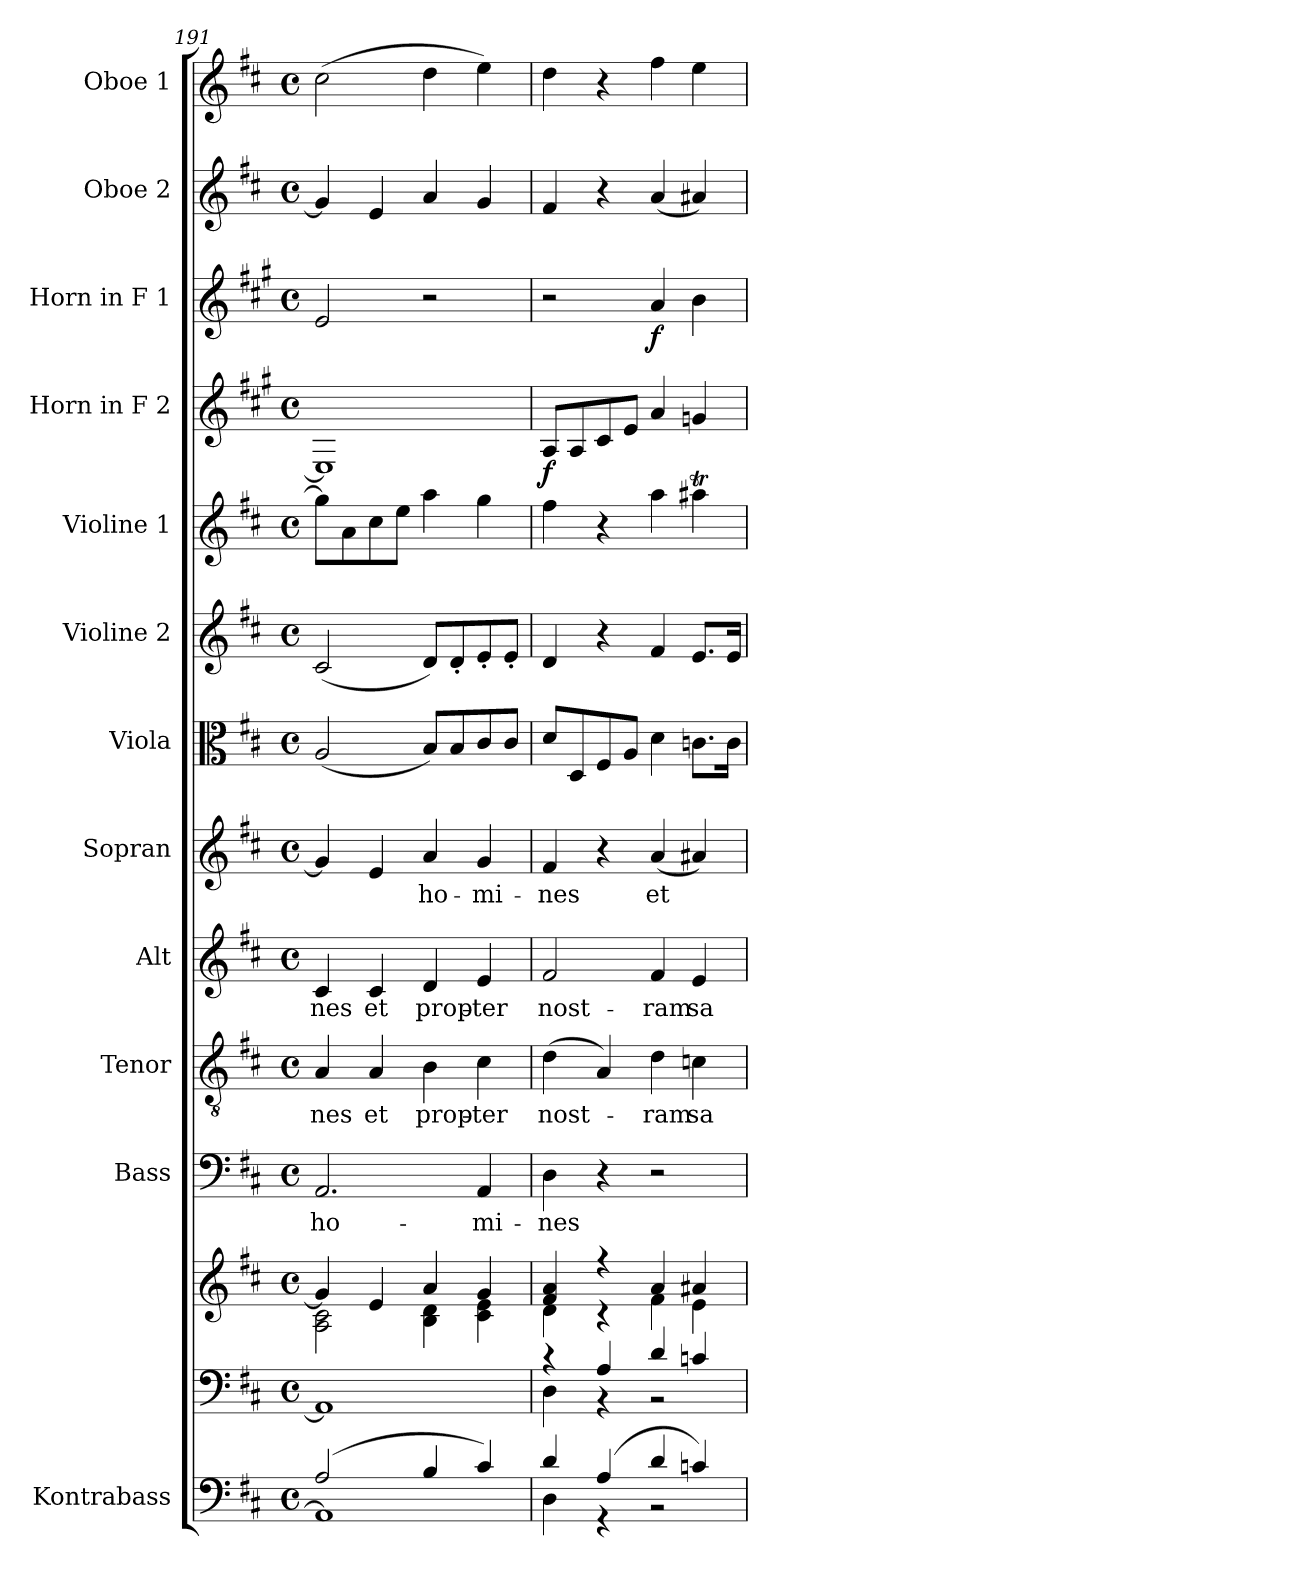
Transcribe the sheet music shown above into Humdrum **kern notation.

**kern	**kern	**kern	**kern	**text	**kern	**text	**kern	**text	**kern	**text	**kern	**kern	**kern	**kern	**dynam	**kern	**dynam	**kern	**kern
*part13	*part12	*part12	*part11	*part11	*part10	*part10	*part9	*part9	*part8	*part8	*part7	*part6	*part5	*part4	*part4	*part3	*part3	*part2	*part1
*staff14	*staff13	*staff12	*staff11	*staff11	*staff10	*staff10	*staff9	*staff9	*staff8	*staff8	*staff7	*staff6	*staff5	*staff4	*staff4	*staff3	*staff3	*staff2	*staff1
*I"Kontrabass	*	*	*I"Bass	*	*I"Tenor	*	*I"Alt	*	*I"Sopran	*	*I"Viola	*I"Violine 2	*I"Violine 1	*I"Horn in F 2	*	*I"Horn in F 1	*	*I"Oboe 2	*I"Oboe 1
*I'Kb.	*	*	*I'B.	*	*I'T.	*	*I'A.	*	*I'S.	*	*I'Vla.	*I'Vl. 2	*I'Vl. 1	*	*	*	*	*I'Ob. 2	*I'Ob. 1
*clefF4	*clefF4	*clefG2	*clefF4	*	*clefGv2	*	*clefG2	*	*clefG2	*	*clefC3	*clefG2	*clefG2	*clefG2	*	*clefG2	*	*clefG2	*clefG2
*ITrd7c12	*	*	*	*	*	*	*	*	*	*	*	*	*	*ITrd4c7	*	*ITrd4c7	*	*	*
*k[f#c#]	*k[f#c#]	*k[f#c#]	*k[f#c#]	*	*k[f#c#]	*	*k[f#c#]	*	*k[f#c#]	*	*k[f#c#]	*k[f#c#]	*k[f#c#]	*k[f#c#]	*	*k[f#c#]	*	*k[f#c#]	*k[f#c#]
*D:	*D:	*D:	*D:	*	*D:	*	*D:	*	*D:	*	*D:	*D:	*D:	*D:	*	*D:	*	*D:	*D:
*M4/4	*M4/4	*M4/4	*M4/4	*	*M4/4	*	*M4/4	*	*M4/4	*	*M4/4	*M4/4	*M4/4	*M4/4	*	*M4/4	*	*M4/4	*M4/4
*met(c)	*met(c)	*met(c)	*met(c)	*	*met(c)	*	*met(c)	*	*met(c)	*	*met(c)	*met(c)	*met(c)	*met(c)	*	*met(c)	*	*met(c)	*met(c)
=191	=191	=191	=191	=191	=191	=191	=191	=191	=191	=191	=191	=191	=191	=191	=191	=191	=191	=191	=191
*^	*	*^	*	*	*	*	*	*	*	*	*	*	*	*	*	*	*	*	*
!	!	!	!	!	!	!LO:LY:b	!	!LO:LY:b	!	!LO:LY:b	!	!	!	!	!	!	!	!	!	!	!
(<2AA/	1AAA]	1AA]	4g/]	2A\ 2c#\	2.AA/	ho-	4A/	-nes	4c#/	-nes	4g/]	.	(<2A/	(<2c#/	8gg\L]	1AA]	.	2A/	.	4g/]	(>2cc#\
.	.	.	.	.	.	.	.	.	.	.	.	.	.	.	8a\	.	.	.	.	.	.
!	!	!	!	!	!	!	!	!LO:LY:b	!	!LO:LY:b	!	!	!	!	!	!	!	!	!	!	!
.	.	.	4e/	.	.	.	4A/	et	4c#/	et	4e/	.	.	.	8cc#\	.	.	.	.	4e/	.
.	.	.	.	.	.	.	.	.	.	.	.	.	.	.	8ee\J	.	.	.	.	.	.
!	!	!	!	!	!	!	!	!LO:LY:b	!	!LO:LY:b	!	!LO:LY:b	!	!	!	!	!	!	!	!	!
4BB/	.	.	4a/	4B\ 4d\	.	.	4B\	prop-	4d/	prop-	4a/	ho-	8B/L)	8d/L)	4aa\	.	.	2r	.	4a/	4dd\
.	.	.	.	.	.	.	.	.	.	.	.	.	8B/	8d'</	.	.	.	.	.	.	.
!	!	!	!	!	!	!LO:LY:b	!	!LO:LY:b	!	!LO:LY:b	!	!LO:LY:b	!	!	!	!	!	!	!	!	!
4C#/)	.	.	4g/	4c#\ 4e\	4AA/	-mi-	4c#\	-ter	4e/	-ter	4g/	-mi-	8c#/	8e'</	4gg\	.	.	.	.	4g/	4ee\)
.	.	.	.	.	.	.	.	.	.	.	.	.	8c#/J	8e'</J	.	.	.	.	.	.	.
=192	=192	=192	=192	=192	=192	=192	=192	=192	=192	=192	=192	=192	=192	=192	=192	=192	=192	=192	=192	=192	=192
*	*	*^	*	*	*	*	*	*	*	*	*	*	*	*	*	*	*	*	*	*	*
!	!	!	!	!	!	!	!LO:LY:b	!	!LO:LY:b	!	!LO:LY:b	!	!LO:LY:b	!	!	!	!	!LO:DY:b	!	!	!	!
4D/	4DD\	4rc	4D\	4f#/ 4a/	4d\	4D\	-nes	(>4d\	nost-	2f#/	nost-	4f#/	-nes	8d/L	4d/	4ff#\	8D/L	f	2r	.	4f#/	4dd\
.	.	.	.	.	.	.	.	.	.	.	.	.	.	8D/	.	.	8D/	.	.	.	.	.
(<4AA/	4rGG	4A/	4rBB	4r	4r	4r	.	4A/)	.	.	.	4r	.	8F#/	4r	4r	8F#/	.	.	.	4r	4r
.	.	.	.	.	.	.	.	.	.	.	.	.	.	8A/J	.	.	8A/J	.	.	.	.	.
!	!	!	!	!	!	!	!	!	!LO:LY:b	!	!LO:LY:b	!	!LO:LY:b	!	!	!	!	!	!	!LO:DY:b	!	!
4D/	2rBB	4d/	2rBB	4a/	4f#\	2r	.	4d\	-ram	4f#/	-ram	(<4a/	et	4d\	4f#/	4aa\	4d/	.	4d/	f	(<4a/	4ff#\
!	!	!	!	!	!	!	!	!	!LO:LY:b	!	!LO:LY:b	!	!	!	!	!	!	!	!	!	!	!
4Cn/)	.	4cn/	.	4a#X/	4e\	.	.	4cn\	sa-	4e/	sa-	4a#X/)	.	8.cn\L	8.e/L	4aa#Xt\	4cn/	.	4e\	.	4a#X/)	4ee\
.	.	.	.	.	.	.	.	.	.	.	.	.	.	16c\Jk	16e/Jk	.	.	.	.	.	.	.
*v	*v	*	*	*	*	*	*	*	*	*	*	*	*	*	*	*	*	*	*	*	*	*
*	*v	*v	*	*	*	*	*	*	*	*	*	*	*	*	*	*	*	*	*	*	*
*	*	*v	*v	*	*	*	*	*	*	*	*	*	*	*	*	*	*	*	*	*
=	=	=	=	=	=	=	=	=	=	=	=	=	=	=	=	=	=	=	=
*-	*-	*-	*-	*-	*-	*-	*-	*-	*-	*-	*-	*-	*-	*-	*-	*-	*-	*-	*-
